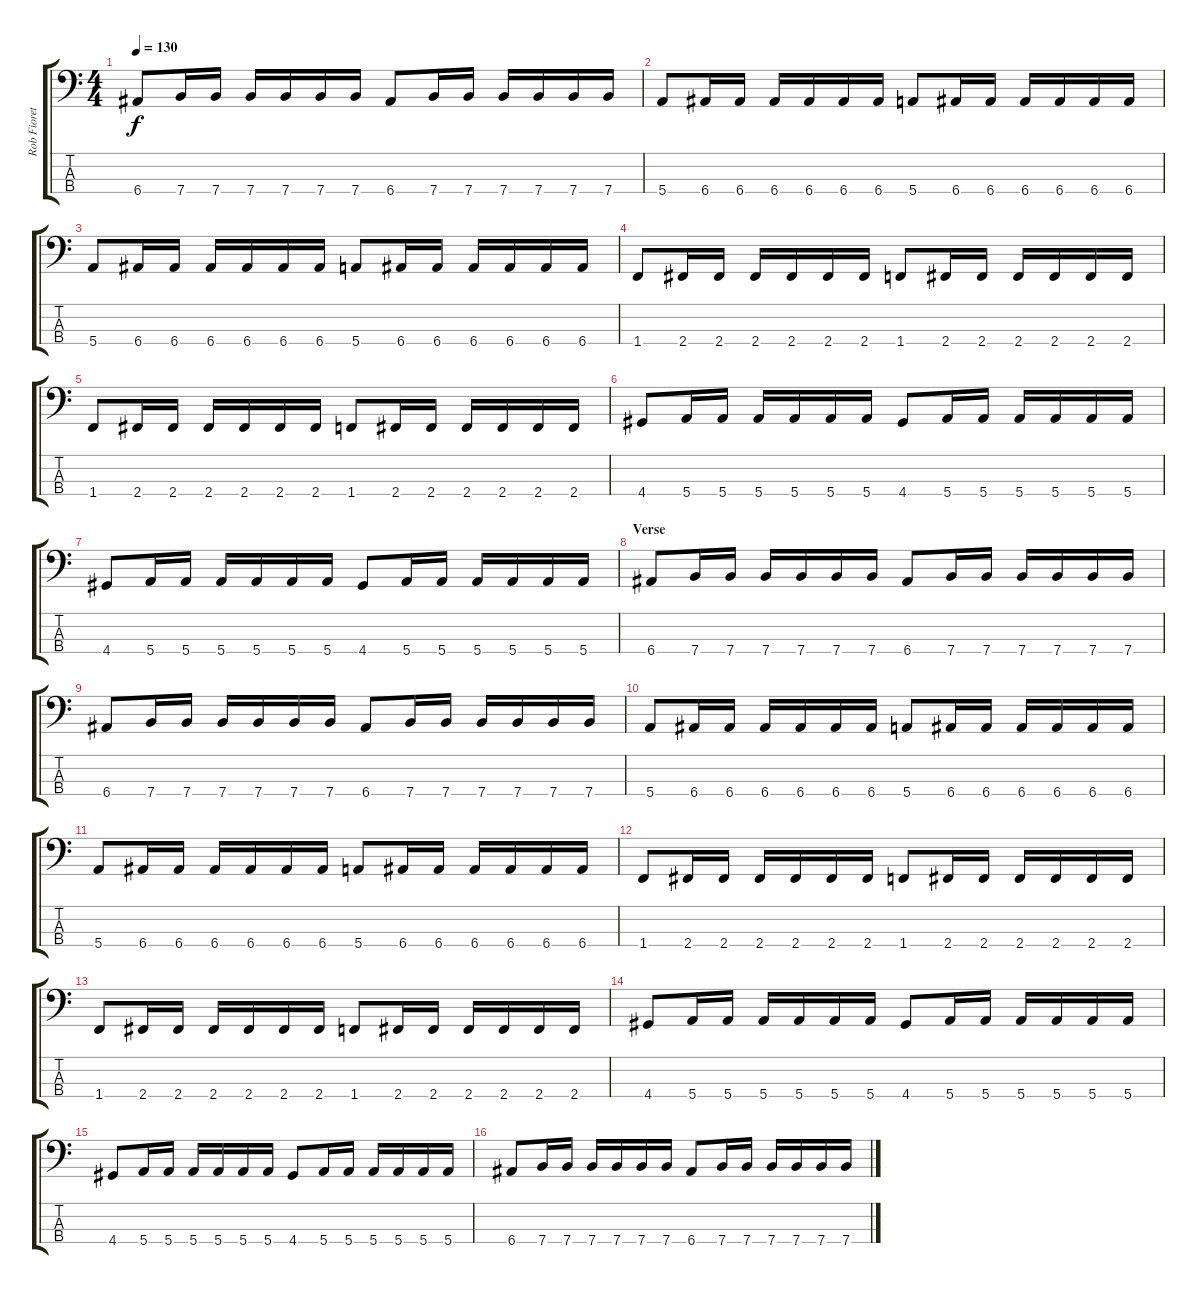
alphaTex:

\track ("Rob Fioretti" "Rob Fioret") {instrument electricbasspick}
\staff {score tabs}
\tuning (G2 D2 A1 E1) {hide}
\ts (4 4)
\tempo 130
\clef f4
\ks c
6.4.8{dy f} 7.4.16 7.4.16 7.4.16 7.4.16 7.4.16 7.4.16 6.4.8 7.4.16 7.4.16 7.4.16 7.4.16 7.4.16 7.4.16 |
5.4.8 6.4.16 6.4.16 6.4.16 6.4.16 6.4.16 6.4.16 5.4.8 6.4.16 6.4.16 6.4.16 6.4.16 6.4.16 6.4.16 |
5.4.8 6.4.16 6.4.16 6.4.16 6.4.16 6.4.16 6.4.16 5.4.8 6.4.16 6.4.16 6.4.16 6.4.16 6.4.16 6.4.16 |
1.4.8 2.4.16 2.4.16 2.4.16 2.4.16 2.4.16 2.4.16 1.4.8 2.4.16 2.4.16 2.4.16 2.4.16 2.4.16 2.4.16 |
1.4.8 2.4.16 2.4.16 2.4.16 2.4.16 2.4.16 2.4.16 1.4.8 2.4.16 2.4.16 2.4.16 2.4.16 2.4.16 2.4.16 |
4.4.8 5.4.16 5.4.16 5.4.16 5.4.16 5.4.16 5.4.16 4.4.8 5.4.16 5.4.16 5.4.16 5.4.16 5.4.16 5.4.16 |
4.4.8 5.4.16 5.4.16 5.4.16 5.4.16 5.4.16 5.4.16 4.4.8 5.4.16 5.4.16 5.4.16 5.4.16 5.4.16 5.4.16 |
\section ("" "Verse")
6.4.8 7.4.16 7.4.16 7.4.16 7.4.16 7.4.16 7.4.16 6.4.8 7.4.16 7.4.16 7.4.16 7.4.16 7.4.16 7.4.16 |
6.4.8 7.4.16 7.4.16 7.4.16 7.4.16 7.4.16 7.4.16 6.4.8 7.4.16 7.4.16 7.4.16 7.4.16 7.4.16 7.4.16 |
5.4.8 6.4.16 6.4.16 6.4.16 6.4.16 6.4.16 6.4.16 5.4.8 6.4.16 6.4.16 6.4.16 6.4.16 6.4.16 6.4.16 |
5.4.8 6.4.16 6.4.16 6.4.16 6.4.16 6.4.16 6.4.16 5.4.8 6.4.16 6.4.16 6.4.16 6.4.16 6.4.16 6.4.16 |
1.4.8 2.4.16 2.4.16 2.4.16 2.4.16 2.4.16 2.4.16 1.4.8 2.4.16 2.4.16 2.4.16 2.4.16 2.4.16 2.4.16 |
1.4.8 2.4.16 2.4.16 2.4.16 2.4.16 2.4.16 2.4.16 1.4.8 2.4.16 2.4.16 2.4.16 2.4.16 2.4.16 2.4.16 |
4.4.8 5.4.16 5.4.16 5.4.16 5.4.16 5.4.16 5.4.16 4.4.8 5.4.16 5.4.16 5.4.16 5.4.16 5.4.16 5.4.16 |
4.4.8 5.4.16 5.4.16 5.4.16 5.4.16 5.4.16 5.4.16 4.4.8 5.4.16 5.4.16 5.4.16 5.4.16 5.4.16 5.4.16 |
6.4.8 7.4.16 7.4.16 7.4.16 7.4.16 7.4.16 7.4.16 6.4.8 7.4.16 7.4.16 7.4.16 7.4.16 7.4.16 7.4.16
